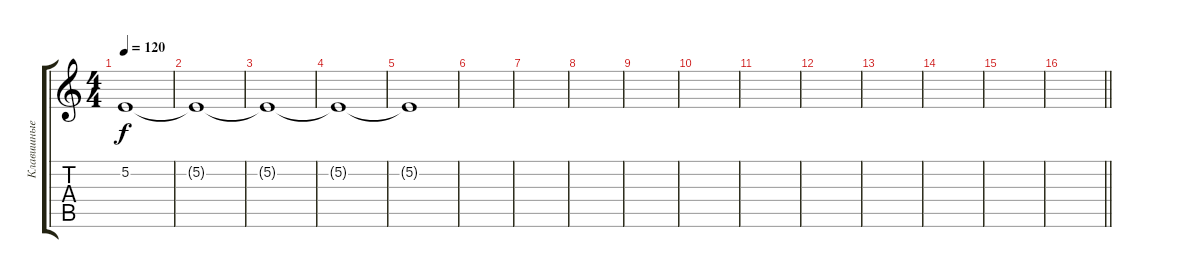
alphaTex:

\track ("Клавишные" "Клавишные") {instrument stringensemble1}
\staff {score tabs}
\tuning (E4 B3 G3 D3 A2 E2) {hide}
\ts (4 4)
\tempo 120
\clef g2
\ks c
5.2{t}.1{dy f} |
5.2{t}.1{volume 2} |
5.2{t}.1 |
5.2{t}.1 |
5.2{t}.1 |
|
|
|
|
|
|
|
|
|
|
\barLineRight lightlight
